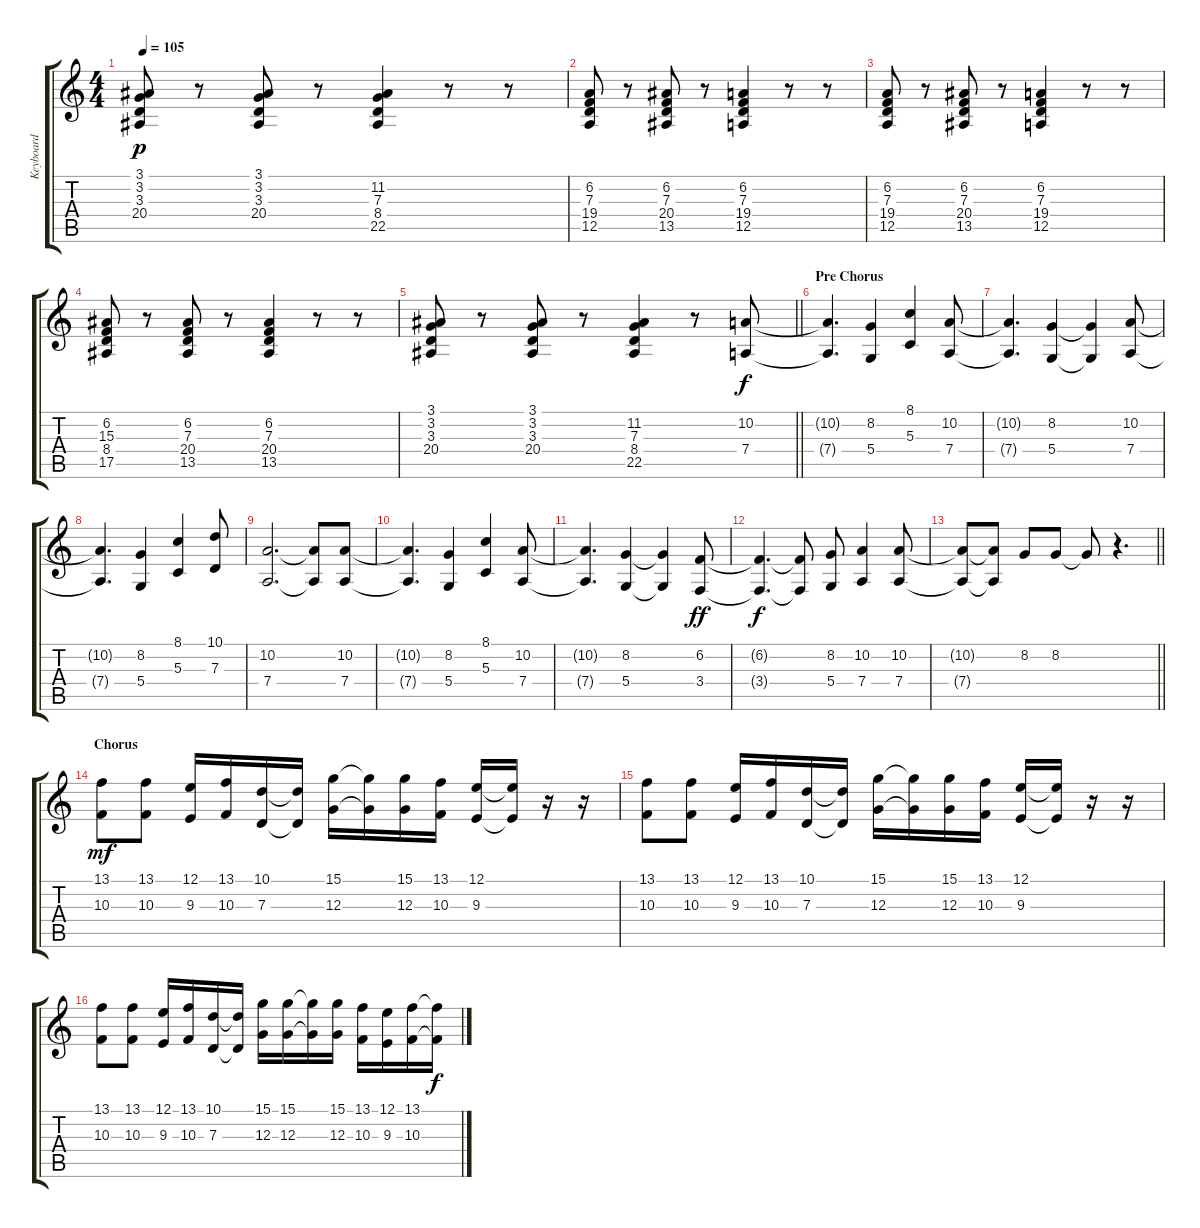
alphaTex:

\track ("Keyboard" "Keyboard") {instrument stringensemble1}
\staff {score tabs}
\tuning (E4 B3 G3 D3 A2 E2) {hide}
\ts (4 4)
\tempo 105
\clef g2
\ks c
(3.1 3.2 3.3 20.4).8{dy p} r.8 (3.1 3.2 3.3 20.4).8 r.8 (11.2 7.3 8.4 22.5).4 r.8 r.8 |
(6.2 7.3 19.4 12.5).8 r.8 (6.2 7.3 20.4 13.5).8 r.8 (6.2 7.3 19.4 12.5).4 r.8 r.8 |
(6.2 7.3 19.4 12.5).8 r.8 (6.2 7.3 20.4 13.5).8 r.8 (6.2 7.3 19.4 12.5).4 r.8 r.8 |
(6.2 15.3 8.4 17.5).8 r.8 (6.2 7.3 20.4 13.5).8 r.8 (6.2 7.3 20.4 13.5).4 r.8 r.8 |
\barLineRight lightlight
(3.1 3.2 3.3 20.4).8 r.8 (3.1 3.2 3.3 20.4).8 r.8 (11.2 7.3 8.4 22.5).4 r.8 (10.2 7.4).8{dy f instrument stringensemble1} |
\section ("" "Pre Chorus")
(10.2{t} 7.4{t}).4{d} (8.2 5.4).4 (8.1 5.3).4 (10.2 7.4).8 |
(10.2{t} 7.4{t}).4{d} (8.2 5.4).4 (8.2{t} 5.4{t}).4 (10.2 7.4).8 |
(10.2{t} 7.4{t}).4{d} (8.2 5.4).4 (8.1 5.3).4 (10.1 7.3).8 |
(10.2 7.4).2{d} (10.2{t} 7.4{t}).8 (10.2 7.4).8 |
(10.2{t} 7.4{t}).4{d} (8.2 5.4).4 (8.1 5.3).4 (10.2 7.4).8 |
(10.2{t} 7.4{t}).4{d} (8.2 5.4).4 (8.2{t} 5.4{t}).4 (6.2 3.4).8{dy ff} |
(6.2{t} 3.4{t}).4{d dy f} (6.2{t} 3.4{t}).8 (8.2 5.4).8 (10.2 7.4).4 (10.2 7.4).8 |
\barLineRight lightlight
(10.2{t} 7.4{t}).8 (10.2{t} 7.4{t}).8 8.2.8 8.2.8 8.2{t}.8 r.4{d} |
\section ("" "Chorus")
(13.1 10.3).8{dy mf} (13.1 10.3).8 (12.1 9.3).16 (13.1 10.3).16 (10.1 7.3).16 (10.1{t} 7.3{t}).16 (15.1 12.3).16 (15.1{t} 12.3{t}).16 (15.1 12.3).16 (13.1 10.3).16 (12.1 9.3).16 (12.1{t} 9.3{t}).16 r.16 r.16 |
(13.1 10.3).8 (13.1 10.3).8 (12.1 9.3).16 (13.1 10.3).16 (10.1 7.3).16 (10.1{t} 7.3{t}).16 (15.1 12.3).16 (15.1{t} 12.3{t}).16 (15.1 12.3).16 (13.1 10.3).16 (12.1 9.3).16 (12.1{t} 9.3{t}).16 r.16 r.16 |
(13.1 10.3).8 (13.1 10.3).8 (12.1 9.3).16 (13.1 10.3).16 (10.1 7.3).16 (10.1{t} 7.3{t}).16 (15.1 12.3).16 (15.1 12.3).16 (15.1{t} 12.3{t}).16 (15.1 12.3).16 (13.1 10.3).16 (12.1 9.3).16 (13.1 10.3).16 (13.1{t} 10.3{t}).16{dy f}
